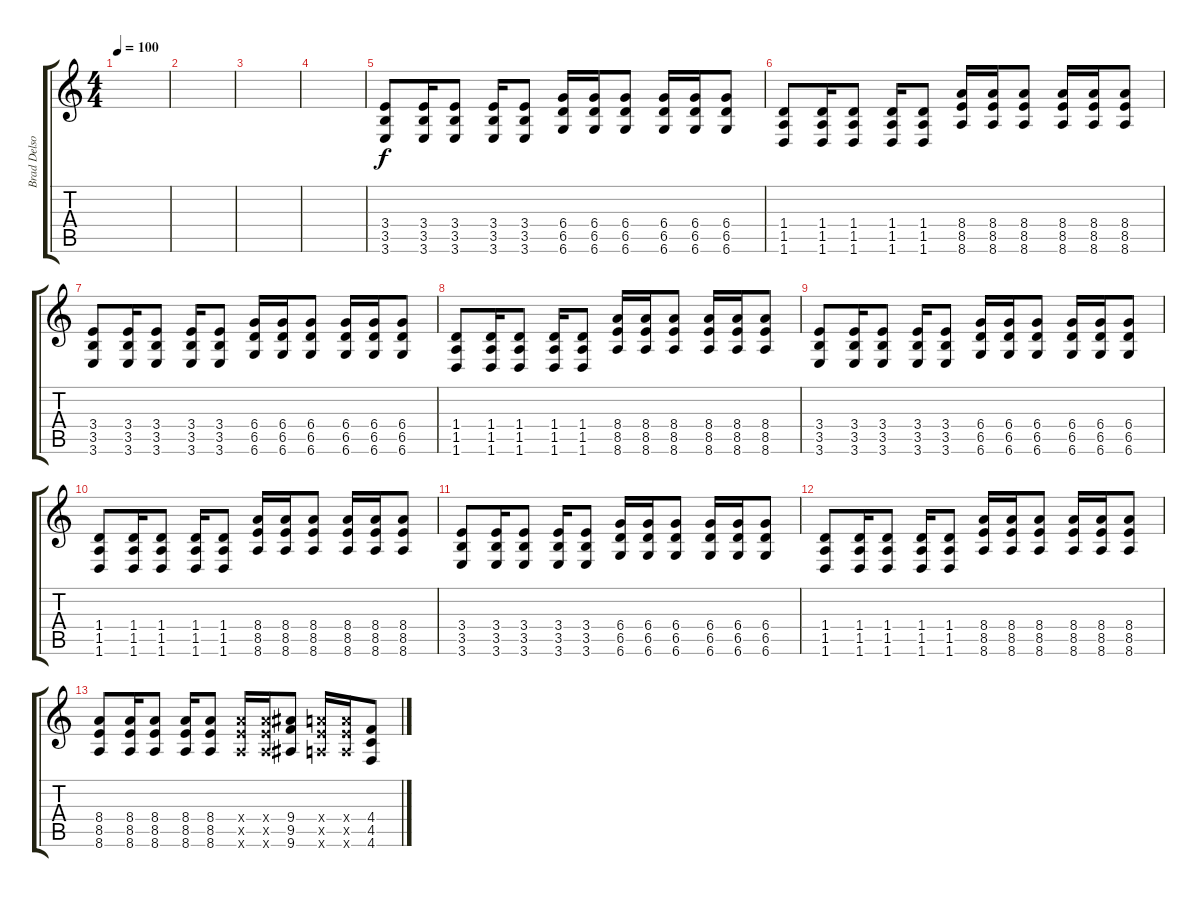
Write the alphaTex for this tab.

\track ("Brad Delson" "Brad Delso") {instrument distortionguitar}
\staff {score tabs}
\tuning (Eb4 Bb3 Gb3 Db3 Ab2 Db2) {hide}
\ts (4 4)
\tempo 100
\clef g2
\ks c
|
|
|
|
(3.4 3.5 3.6).8 (3.4 3.5 3.6).16 (3.4 3.5 3.6).8 (3.4 3.5 3.6).16 (3.4 3.5 3.6).8 (6.4 6.5 6.6).16 (6.4 6.5 6.6).16 (6.4 6.5 6.6).8 (6.4 6.5 6.6).16 (6.4 6.5 6.6).16 (6.4 6.5 6.6).8 |
(1.4 1.5 1.6).8 (1.4 1.5 1.6).16 (1.4 1.5 1.6).8 (1.4 1.5 1.6).16 (1.4 1.5 1.6).8 (8.4 8.5 8.6).16 (8.4 8.5 8.6).16 (8.4 8.5 8.6).8 (8.4 8.5 8.6).16 (8.4 8.5 8.6).16 (8.4 8.5 8.6).8 |
(3.4 3.5 3.6).8 (3.4 3.5 3.6).16 (3.4 3.5 3.6).8 (3.4 3.5 3.6).16 (3.4 3.5 3.6).8 (6.4 6.5 6.6).16 (6.4 6.5 6.6).16 (6.4 6.5 6.6).8 (6.4 6.5 6.6).16 (6.4 6.5 6.6).16 (6.4 6.5 6.6).8 |
(1.4 1.5 1.6).8 (1.4 1.5 1.6).16 (1.4 1.5 1.6).8 (1.4 1.5 1.6).16 (1.4 1.5 1.6).8 (8.4 8.5 8.6).16 (8.4 8.5 8.6).16 (8.4 8.5 8.6).8 (8.4 8.5 8.6).16 (8.4 8.5 8.6).16 (8.4 8.5 8.6).8 |
(3.4 3.5 3.6).8 (3.4 3.5 3.6).16 (3.4 3.5 3.6).8 (3.4 3.5 3.6).16 (3.4 3.5 3.6).8 (6.4 6.5 6.6).16 (6.4 6.5 6.6).16 (6.4 6.5 6.6).8 (6.4 6.5 6.6).16 (6.4 6.5 6.6).16 (6.4 6.5 6.6).8 |
(1.4 1.5 1.6).8 (1.4 1.5 1.6).16 (1.4 1.5 1.6).8 (1.4 1.5 1.6).16 (1.4 1.5 1.6).8 (8.4 8.5 8.6).16 (8.4 8.5 8.6).16 (8.4 8.5 8.6).8 (8.4 8.5 8.6).16 (8.4 8.5 8.6).16 (8.4 8.5 8.6).8 |
(3.4 3.5 3.6).8 (3.4 3.5 3.6).16 (3.4 3.5 3.6).8 (3.4 3.5 3.6).16 (3.4 3.5 3.6).8 (6.4 6.5 6.6).16 (6.4 6.5 6.6).16 (6.4 6.5 6.6).8 (6.4 6.5 6.6).16 (6.4 6.5 6.6).16 (6.4 6.5 6.6).8 |
(1.4 1.5 1.6).8 (1.4 1.5 1.6).16 (1.4 1.5 1.6).8 (1.4 1.5 1.6).16 (1.4 1.5 1.6).8 (8.4 8.5 8.6).16 (8.4 8.5 8.6).16 (8.4 8.5 8.6).8 (8.4 8.5 8.6).16 (8.4 8.5 8.6).16 (8.4 8.5 8.6).8 |
(8.4 8.5 8.6).8 (8.4 8.5 8.6).16 (8.4 8.5 8.6).8 (8.4 8.5 8.6).16 (8.4 8.5 8.6).8 (8.4{x} 8.5{x} 8.6{x}).16 (8.4{x} 8.5{x} 8.6{x}).16 (9.4 9.5 9.6).8 (8.4{x} 8.5{x} 8.6{x}).16 (8.4{x} 8.5{x} 8.6{x}).16 (4.4 4.5 4.6).8
